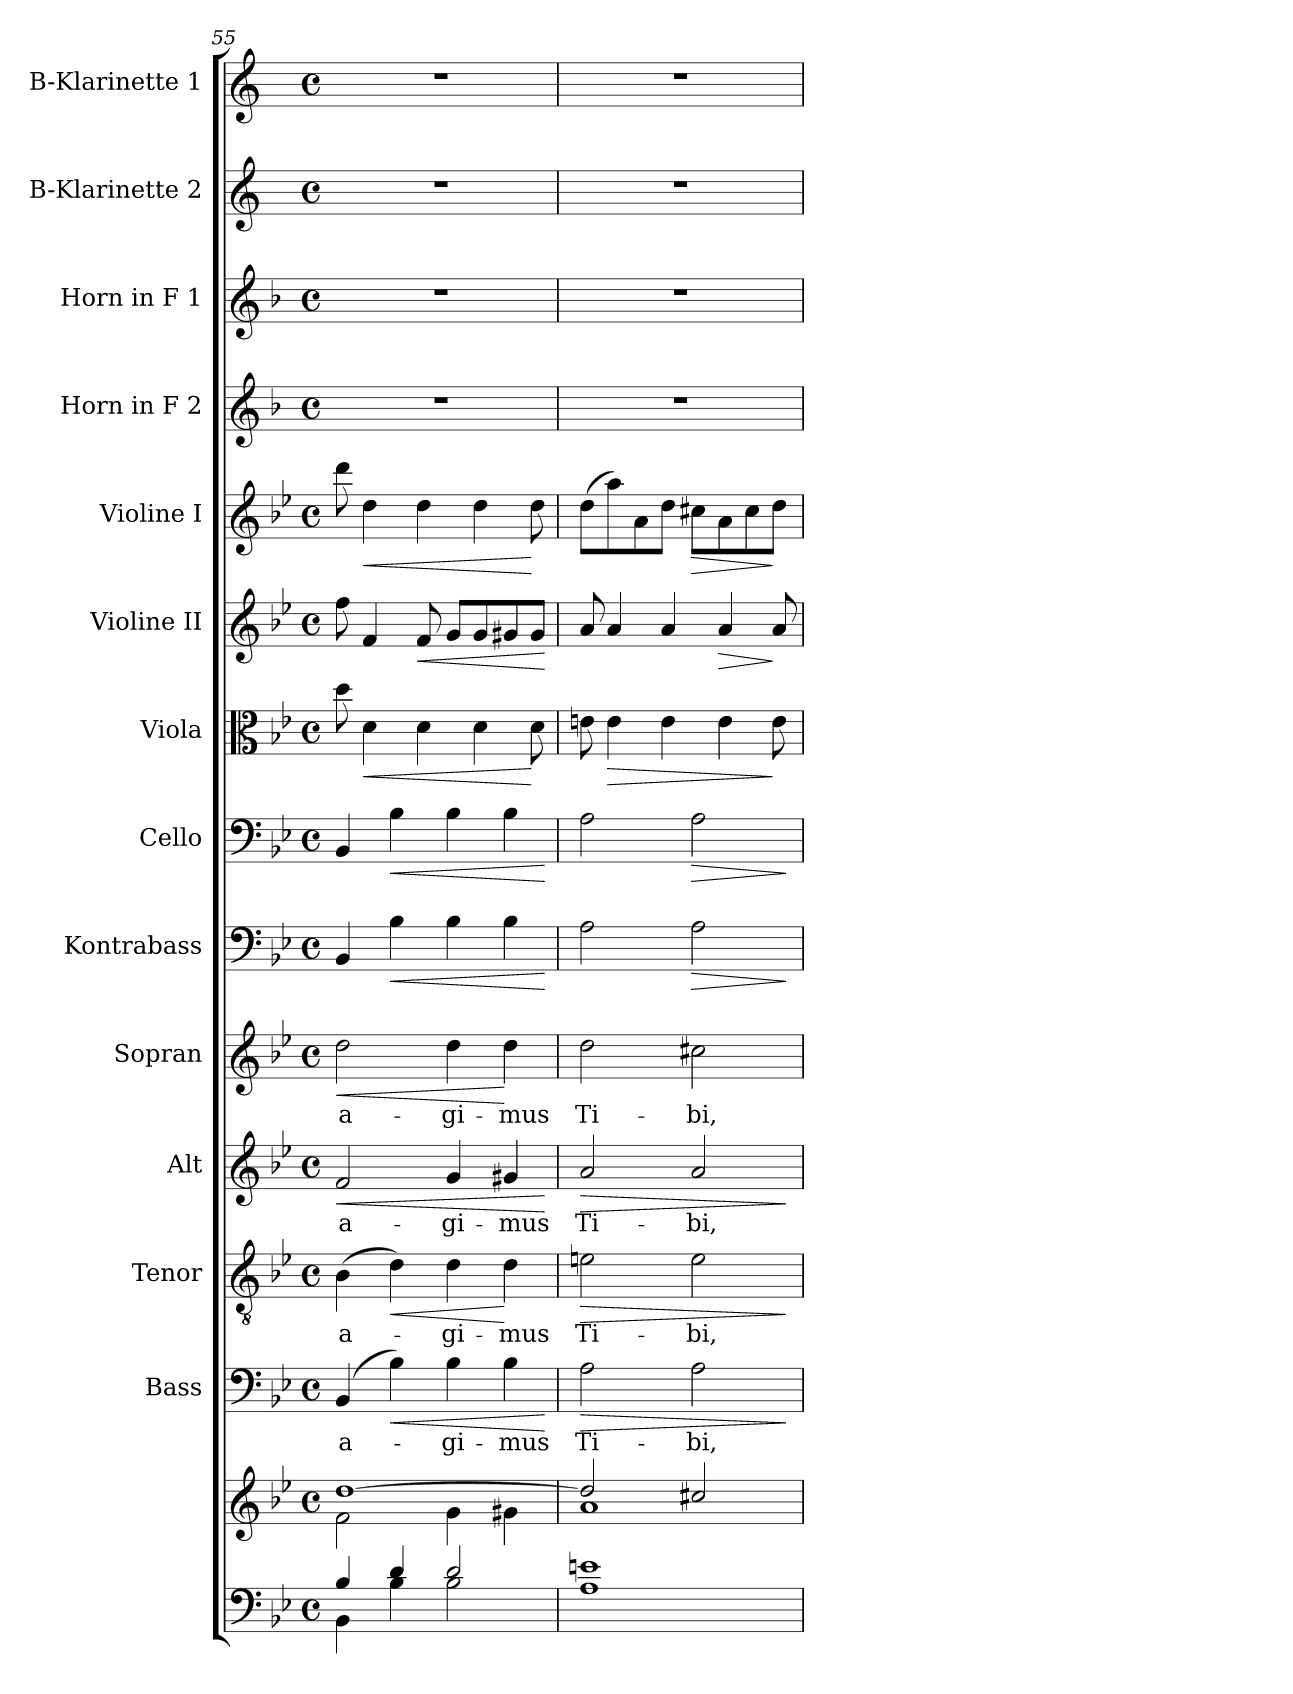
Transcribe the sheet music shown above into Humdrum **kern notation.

**kern	**kern	**kern	**text	**dynam	**kern	**text	**dynam	**kern	**text	**dynam	**kern	**text	**dynam	**kern	**dynam	**kern	**dynam	**kern	**dynam	**kern	**dynam	**kern	**dynam	**kern	**kern	**kern	**kern
*part14	*part14	*part13	*part13	*part13	*part12	*part12	*part12	*part11	*part11	*part11	*part10	*part10	*part10	*part9	*part9	*part8	*part8	*part7	*part7	*part6	*part6	*part5	*part5	*part4	*part3	*part2	*part1
*staff15	*staff14	*staff13	*staff13	*staff13	*staff12	*staff12	*staff12	*staff11	*staff11	*staff11	*staff10	*staff10	*staff10	*staff9	*staff9	*staff8	*staff8	*staff7	*staff7	*staff6	*staff6	*staff5	*staff5	*staff4	*staff3	*staff2	*staff1
*	*	*I"Bass	*	*	*I"Tenor	*	*	*I"Alt	*	*	*I"Sopran	*	*	*I"Kontrabass	*	*I"Cello	*	*I"Viola	*	*I"Violine II	*	*I"Violine I	*	*I"Horn in F 2	*I"Horn in F 1	*I"B-Klarinette 2	*I"B-Klarinette 1
*	*	*I'B.	*	*	*I'T.	*	*	*I'A.	*	*	*I'S.	*	*	*I'Kb.	*	*	*	*I'Vla.	*	*I'Vl. II	*	*I'Vl. I	*	*	*	*I'B Kl. 2	*I'B Kl. 1
*clefF4	*clefG2	*clefF4	*	*	*clefGv2	*	*	*clefG2	*	*	*clefG2	*	*	*clefF4	*	*clefF4	*	*clefC3	*	*clefG2	*	*clefG2	*	*clefG2	*clefG2	*clefG2	*clefG2
*	*	*	*	*	*	*	*	*	*	*	*	*	*	*ITrd7c12	*	*	*	*	*	*	*	*	*	*ITrd4c7	*ITrd4c7	*ITrd1c2	*ITrd1c2
*k[b-e-]	*k[b-e-]	*k[b-e-]	*	*	*k[b-e-]	*	*	*k[b-e-]	*	*	*k[b-e-]	*	*	*k[b-e-]	*	*k[b-e-]	*	*k[b-e-]	*	*k[b-e-]	*	*k[b-e-]	*	*k[b-e-]	*k[b-e-]	*k[b-e-]	*k[b-e-]
*B-:	*B-:	*B-:	*	*	*B-:	*	*	*B-:	*	*	*B-:	*	*	*B-:	*	*B-:	*	*B-:	*	*B-:	*	*B-:	*	*B-:	*B-:	*B-:	*B-:
*M4/4	*M4/4	*M4/4	*	*	*M4/4	*	*	*M4/4	*	*	*M4/4	*	*	*M4/4	*	*M4/4	*	*M4/4	*	*M4/4	*	*M4/4	*	*M4/4	*M4/4	*M4/4	*M4/4
*met(c)	*met(c)	*met(c)	*	*	*met(c)	*	*	*met(c)	*	*	*met(c)	*	*	*met(c)	*	*met(c)	*	*met(c)	*	*met(c)	*	*met(c)	*	*met(c)	*met(c)	*met(c)	*met(c)
=55	=55	=55	=55	=55	=55	=55	=55	=55	=55	=55	=55	=55	=55	=55	=55	=55	=55	=55	=55	=55	=55	=55	=55	=55	=55	=55	=55
*^	*^	*	*	*	*	*	*	*	*	*	*	*	*	*	*	*	*	*	*	*	*	*	*	*	*	*	*
!	!	!	!	!	!LO:LY:b	!	!	!LO:LY:b	!	!	!LO:LY:b	!LO:HP:b	!	!LO:LY:b	!LO:HP:b	!	!	!	!	!	!	!	!	!	!	!	!	!	!
4B-/	4BB-\	[>1dd	2f\	(4BB-/	a-	.	(>4B-\	a-	.	2f/	a-	<	2dd\	a-	<	4BBB-/	.	4BB-/	.	8dd\	.	8ff\	.	8ddd\	.	1r	1r	1r	1r
!	!	!	!	!	!	!	!	!	!	!	!	!	!	!	!	!	!	!	!	!	!LO:HP:b	!	!	!	!LO:HP:b	!	!	!	!
.	.	.	.	.	.	.	.	.	.	.	.	.	.	.	.	.	.	.	.	4d\	<	4f/	.	4dd\	<	.	.	.	.
!	!	!	!	!	!	!LO:HP:b	!	!	!LO:HP:b	!	!	!	!	!	!	!	!LO:HP:b	!	!LO:HP:b	!	!	!	!	!	!	!	!	!	!
4d/	4B-\	.	.	4B-\)	.	<	4d\)	.	<	.	.	.	.	.	.	4BB-\	<	4B-\	<	.	.	.	.	.	.	.	.	.	.
!	!	!	!	!	!	!	!	!	!	!	!	!	!	!	!	!	!	!	!	!	!	!	!LO:HP:b	!	!	!	!	!	!
.	.	.	.	.	.	.	.	.	.	.	.	.	.	.	.	.	.	.	.	4d\	.	8f/	<	4dd\	.	.	.	.	.
!	!	!	!	!	!LO:LY:b	!	!	!LO:LY:b	!	!	!LO:LY:b	!	!	!LO:LY:b	!	!	!	!	!	!	!	!	!	!	!	!	!	!	!
2d/	2B-\	.	4g\	4B-\	-gi-	.	4d\	-gi-	.	4g/	-gi-	.	4dd\	-gi-	.	4BB-\	.	4B-\	.	.	.	8g/L	.	.	.	.	.	.	.
.	.	.	.	.	.	.	.	.	.	.	.	.	.	.	.	.	.	.	.	4d\	.	8g/	.	4dd\	.	.	.	.	.
!	!	!	!	!	!LO:LY:b	!	!	!LO:LY:b	!	!	!LO:LY:b	!	!	!LO:LY:b	!	!	!	!	!	!	!	!	!	!	!	!	!	!	!
.	.	.	4g#X\	4B-\	-mus	.	4d\	-mus	[	4g#X/	-mus	.	4dd\	-mus	[	4BB-\	.	4B-\	.	.	.	8g#X/	.	.	.	.	.	.	.
.	.	.	.	.	.	.	.	.	.	.	.	.	.	.	.	.	.	.	.	8d\	[	8g#/J	.	8dd\	[	.	.	.	.
*v	*v	*	*	*	*	*	*	*	*	*	*	*	*	*	*	*	*	*	*	*	*	*	*	*	*	*	*	*	*
*	*v	*v	*	*	*	*	*	*	*	*	*	*	*	*	*	*	*	*	*	*	*	*	*	*	*	*	*	*
.	.	.	.	[	.	.	.	.	.	[	.	.	.	.	[	.	[	.	.	.	[	.	.	.	.	.	.
!!LO:PB:g=z
=56	=56	=56	=56	=56	=56	=56	=56	=56	=56	=56	=56	=56	=56	=56	=56	=56	=56	=56	=56	=56	=56	=56	=56	=56	=56	=56	=56
*^	*^	*	*	*	*	*	*	*	*	*	*	*	*	*	*	*	*	*	*	*	*	*	*	*	*	*	*
!	!	!	!	!	!LO:LY:b	!LO:HP:b	!	!LO:LY:b	!LO:HP:b	!	!LO:LY:b	!LO:HP:b	!	!LO:LY:b	!	!	!	!	!	!	!	!	!	!	!	!	!	!	!
1en	1A	2dd/]	1a	2A\	Ti-	>	2en\	Ti-	>	2a/	Ti-	>	2dd\	Ti-	.	2AA\	.	2A\	.	8en\	.	8a/	.	(>8dd\L	.	1r	1r	1r	1r
!	!	!	!	!	!	!	!	!	!	!	!	!	!	!	!	!	!	!	!	!	!LO:HP:b	!	!	!	!	!	!	!	!
.	.	.	.	.	.	.	.	.	.	.	.	.	.	.	.	.	.	.	.	4e\	>	4a/	.	8aa\)	.	.	.	.	.
.	.	.	.	.	.	.	.	.	.	.	.	.	.	.	.	.	.	.	.	.	.	.	.	8a\	.	.	.	.	.
.	.	.	.	.	.	.	.	.	.	.	.	.	.	.	.	.	.	.	.	4e\	.	4a/	.	8dd\J	.	.	.	.	.
!	!	!	!	!	!LO:LY:b	!	!	!LO:LY:b	!	!	!LO:LY:b	!	!	!LO:LY:b	!	!	!LO:HP:b	!	!LO:HP:b	!	!	!	!	!	!LO:HP:b	!	!	!	!
.	.	2cc#X/	.	2A\	-bi,	.	2e\	-bi,	.	2a/	-bi,	.	2cc#X\	-bi,	.	2AA\	>	2A\	>	.	.	.	.	8cc#X\L	>	.	.	.	.
!	!	!	!	!	!	!	!	!	!	!	!	!	!	!	!	!	!	!	!	!	!	!	!LO:HP:b	!	!	!	!	!	!
.	.	.	.	.	.	.	.	.	.	.	.	.	.	.	.	.	.	.	.	4e\	.	4a/	>	8a\	.	.	.	.	.
.	.	.	.	.	.	.	.	.	.	.	.	.	.	.	.	.	.	.	.	.	.	.	.	8cc#\	.	.	.	.	.
.	.	.	.	.	.	.	.	.	.	.	.	.	.	.	.	.	.	.	.	8e\	]	8a/	]	8dd\J	]	.	.	.	.
*v	*v	*	*	*	*	*	*	*	*	*	*	*	*	*	*	*	*	*	*	*	*	*	*	*	*	*	*	*	*
*	*v	*v	*	*	*	*	*	*	*	*	*	*	*	*	*	*	*	*	*	*	*	*	*	*	*	*	*	*
.	.	.	.	]	.	.	]	.	.	]	.	.	.	.	]	.	]	.	.	.	.	.	.	.	.	.	.
=	=	=	=	=	=	=	=	=	=	=	=	=	=	=	=	=	=	=	=	=	=	=	=	=	=	=	=
*-	*-	*-	*-	*-	*-	*-	*-	*-	*-	*-	*-	*-	*-	*-	*-	*-	*-	*-	*-	*-	*-	*-	*-	*-	*-	*-	*-
